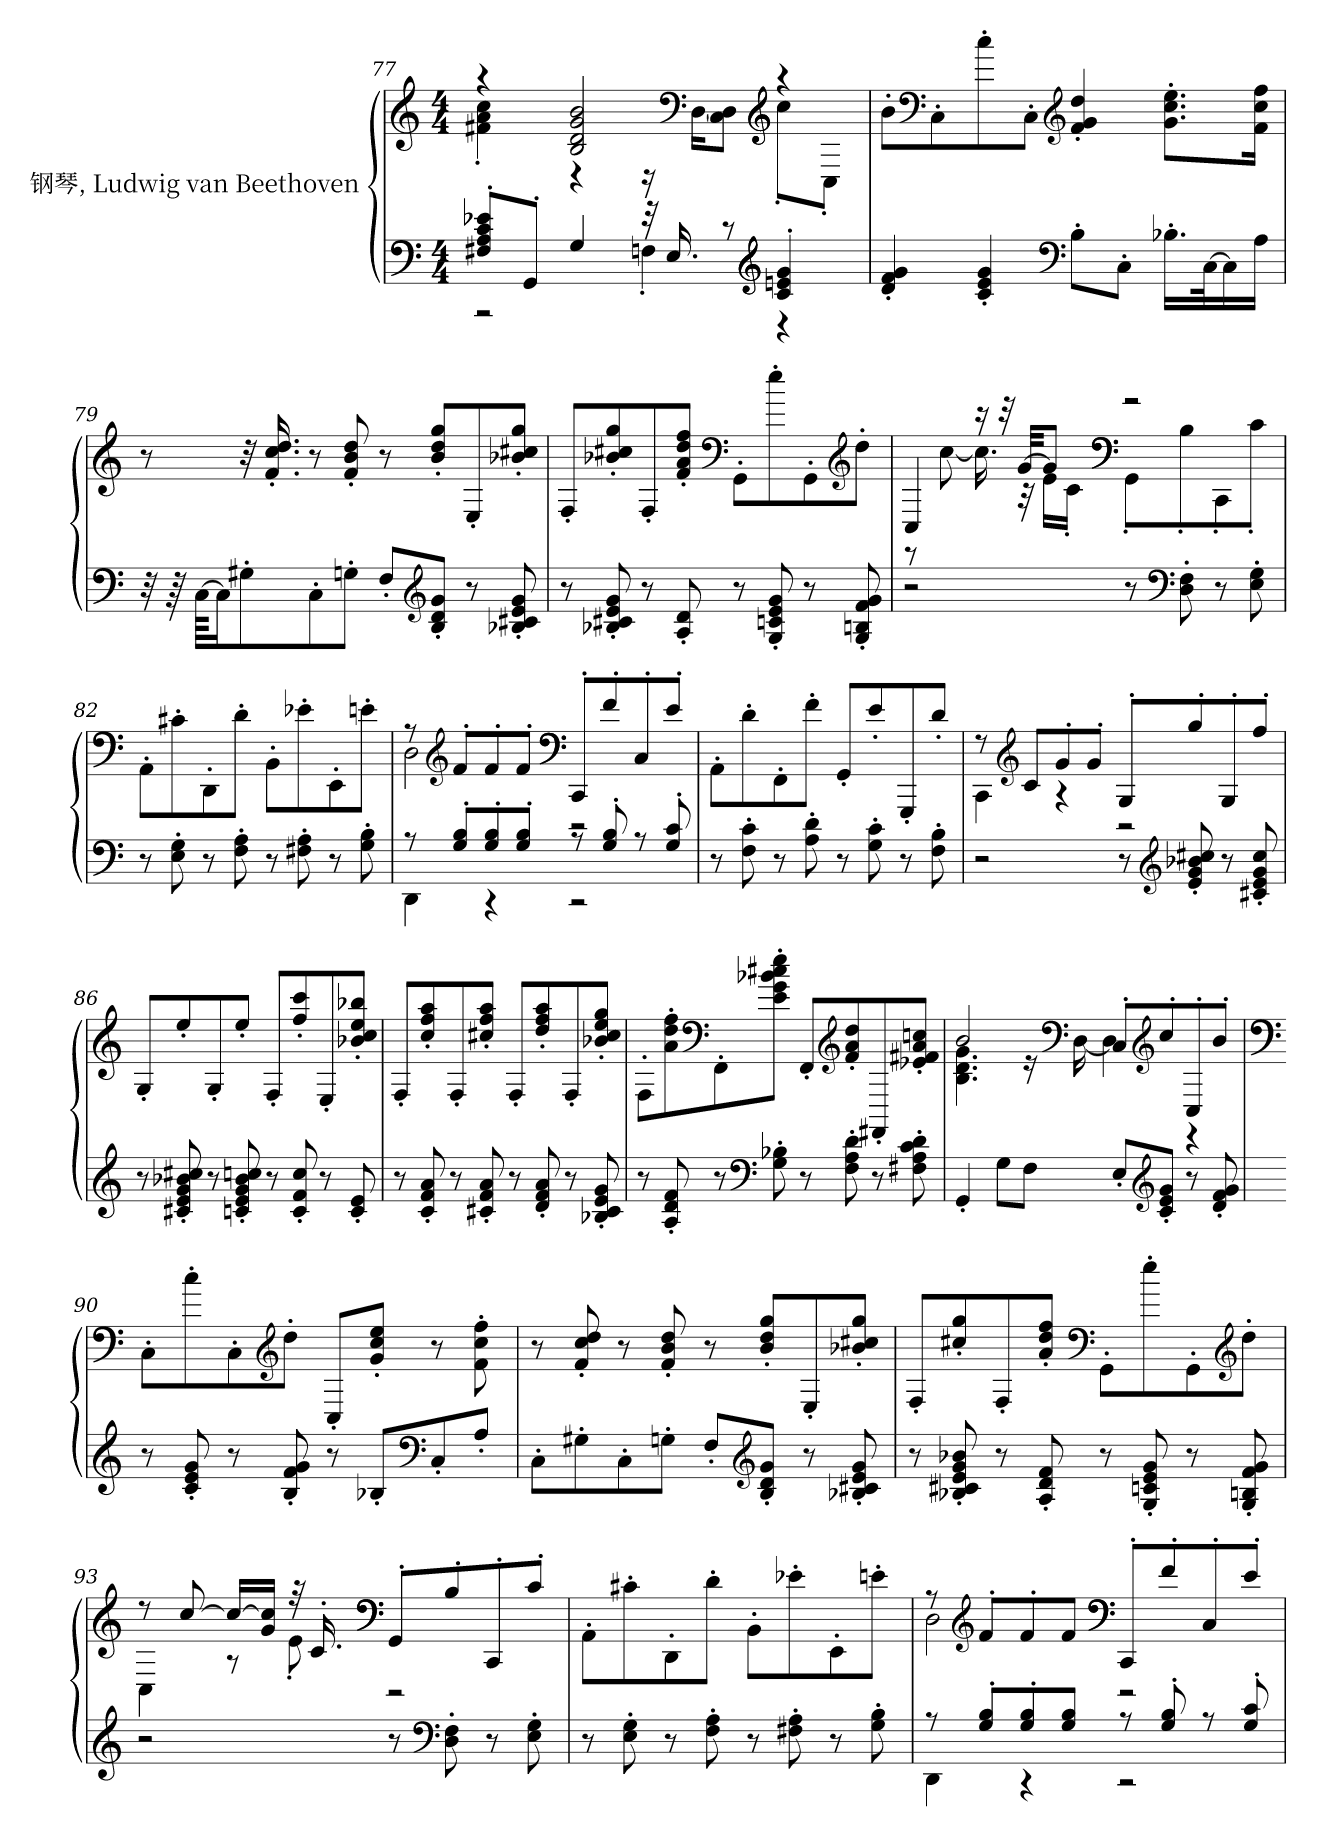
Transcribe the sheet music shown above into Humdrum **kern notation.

**kern	**kern
*part1	*part1
*staff2	*staff1
*I"钢琴, Ludwig van Beethoven	*
*clefF4	*clefG2
*k[]	*k[]
*M4/4	*M4/4
=77	=77
*^	*^
8F#X/' 8A/' 8c/' 8e-X/'L	2r	4r	4f#X\' 4a\' 4cc\'
8GG'/J	.	.	.
4G/	.	2B/ 2d/ 2g/ 2b/	4r
32r	4Fn'\	.	16r
16.E/	.	.	.
*	*	*clefF4	*
.	.	.	[16D\KL
8r	.	.	8C\ 8D\]J
*clefG2	*	*clefG2	*
4c/' 4en/' 4g/'	4r	4r	8cc'\L
.	.	.	8C'\J
*v	*v	*	*
*	*v	*v
!!LO:LB:g=z
=78	=78
4d/' 4f/' 4g/'	8b'\L
*	*clefF4
.	8C'\
4c/' 4e/' 4g/'	8cc'\
.	8C'\J
*clefF4	*clefG2
8B'\L	4f/' 4g/' 4dd/'
8C'\J	.
16.B-X'\LL	8.g\' 8.cc\' 8.ee\'L
[32C\K	.
16C\]	.
16A\JJ	16f\ 16cc\ 16ff\Jk
=79	=79
32r	8r
64r	.
[64C\KKLL	.
16C\J]	.
8G#X'\	32r
.	16.f/' 16.cc/' 16.dd/'
8C'\	8r
8Gn'\J	8f/' 8b/' 8dd/'
8F'/L	8r
*clefG2	*
8B/' 8d/' 8g/'J	8b/' 8dd/' 8gg/'L
8r	8E'/
8B-X/' 8c#X/' 8e/' 8g/'	8b-X/' 8cc#X/' 8gg/'J
!!LO:LB:g=z
=80	=80
8r	8F'/L
8B-X/' 8c#X/' 8e/' 8g/'	8b-X/' 8cc#X/' 8gg/'
8r	8F'/
8A/' 8d/'	8f/' 8a/' 8dd/' 8ff/'J
*	*clefF4
8r	8GG'\L
8G/' 8cn/' 8e/' 8g/'	8ee'\
8r	8GG'\
*	*clefG2
8G/' 8Bn/' 8f/' 8g/'	8dd'\J
=81	=81
*	*^
2r	4C/	8r
.	.	[8cc\
.	16r	16.cc\]
.	32r	.
.	[32g/KKL	32r
.	8g/J]	16e\LL
.	.	16c'\JJ
*	*clefF4	*
8r	2r	8GG'\L
*clefF4	*	*
8D\' 8F\'	.	8B'\
8r	.	8CC'\
8E\' 8G\'	.	8c'\J
*	*v	*v
=82	=82
8r	8AA'\L
8E\' 8G\'	8c#X'\
8r	8DD'\
8F\' 8A\'	8d'\J
8r	8BB'\L
8F#X\' 8A\'	8e-X'\
8r	8EE'\
8G\' 8B\'	8en'\J
!!LO:PB:g=z
=83	=83
*^	*^
8r	4DD\	8r	2D\
*	*	*clefG2	*
8G/' 8B/'L	.	8f'/L	.
8G/' 8B/'	4r	8f'/	.
8G/' 8B/'J	.	8f'/J	.
*	*	*clefF4	*
8r	2r	8CC'/L	2r
8G/' 8B/'	.	8f'/	.
8r	.	8C'/	.
8G/' 8c/'	.	8e'/J	.
*v	*v	*	*
*	*v	*v
=84	=84
8r	8AA'\L
8F\' 8c\'	8d'\
8r	8FF'\
8A\' 8d\'	8f'\J
8r	8GG'/L
8G\' 8c\'	8e'/
8r	8GGG'/
8F\' 8B\'	8d'/J
=85	=85
*	*^
2r	8r	4CC\
*	*clefG2	*
.	8c/L	.
.	8g'/	4r
.	8g'/J	.
8r	8G'/L	2r
*clefG2	*	*
8e/' 8g/' 8b-X/' 8cc#X/'	8gg'/	.
8r	8G'/	.
8c#X/' 8e/' 8g/' 8cc#/'	8ff'/J	.
*	*v	*v
!!LO:LB:g=z
=86	=86
8r	8G'/L
8c#X/' 8e/' 8g/' 8b-X/' 8cc#X/'	8ee'/
8r	8G'/
8cn/' 8e/' 8g/' 8b-/' 8ccn/'	8ee'/J
8r	8F'/L
8c/' 8f/' 8cc/'	8ff/' 8ccc/'
8r	8E'/
8c/' 8e/'	8b-X/' 8cc/' 8ee/' 8bb-X/'J
=87	=87
8r	8F'/L
8c/' 8f/' 8a/'	8cc/' 8ff/' 8aa/'
8r	8F'/
8c#X/' 8f/' 8a/'	8cc#X/' 8ff/' 8aa/'J
8r	8F'/L
8d/' 8f/' 8a/'	8dd/' 8ff/' 8aa/'
8r	8F'/
8B-X/' 8c#/' 8e/' 8g/'	8b-X/' 8cc#/' 8ee/' 8gg/'J
=88	=88
8r	8F'\L
8A/' 8d/' 8f/'	8a\' 8dd\' 8ff\'
*	*clefF4
8r	8FF'\
*clefF4	*
8G\' 8B-X\'	8e\' 8g\' 8b-X\' 8cc#X\' 8ee\'J
8r	8FF'/L
*	*clefG2
8F\' 8A\' 8d\'	8f/' 8a/' 8dd/'
8r	8FF#X'/
8F#X\' 8A\' 8c\' 8d\'	8e-X/' 8f#X/' 8a/' 8ccn/'J
!!LO:LB:g=z
=89	=89
*	*^
4GG'/	2b/	4.B\ 4.d\ 4.g\
8G\L	.	.
8F\J	.	16r
*	*clefF4	*
.	.	[16D\
8E'/L	8C'/L	4D\]
*clefG2	*clefG2	*
8c/' 8e/' 8g/'J	8cc'/	.
8r	8C'/	4r
8d/' 8f/' 8g/'	8b'/J	.
*	*v	*v
=90	=90
*	*clefF4
8r	8C'\L
8c/' 8e/' 8g/'	8cc'\
8r	8C'\
*	*clefG2
8B/' 8f/' 8g/'	8dd'\J
8r	8C'/L
8B-X'/L	8g/' 8cc/' 8ee/'J
*clefF4	*
8C'/	8r
8A'/J	8f\' 8cc\' 8ff\'
=91	=91
8C'\L	8r
8G#X'\	8f/' 8cc/' 8dd/'
8C'\	8r
8Gn'\J	8f/' 8b/' 8dd/'
8F'/L	8r
*clefG2	*
8B/' 8d/' 8g/'J	8b/' 8dd/' 8gg/'L
8r	8E'/
8B-X/' 8c#X/' 8e/' 8g/'	8b-X/' 8cc#X/' 8gg/'J
!!LO:LB:g=z
=92	=92
8r	8F'/L
8B-X/' 8c#X/' 8e/' 8g/' 8b-X/'	8cc#X/' 8gg/'
8r	8F'/
8A/' 8d/' 8f/'	8a/' 8dd/' 8ff/'J
*	*clefF4
8r	8GG'\L
8G/' 8cn/' 8e/' 8g/'	8ee'\
8r	8GG'\
*	*clefG2
8G/' 8Bn/' 8f/' 8g/'	8dd'\J
=93	=93
*	*^
2r	8r	4C\
.	[8cc/	.
.	16cc/LL_	8r
.	16g/ 16cc/]JJ	.
.	32r	8e'\
.	16.c'/	.
*	*clefF4	*
8r	8GG'/L	2r
*clefF4	*	*
8D\' 8F\'	8B'/	.
8r	8CC'/	.
8E\' 8G\'	8c'/J	.
*	*v	*v
=94	=94
8r	8AA'\L
8E\' 8G\'	8c#X'\
8r	8DD'\
8F\' 8A\'	8d'\J
8r	8BB'\L
8F#X\' 8A\'	8e-X'\
8r	8EE'\
8G\' 8B\'	8en'\J
!!LO:LB:g=z
=95	=95
*^	*^
8r	4DD\	8r	2D\
*	*	*clefG2	*
8G/' 8B/'L	.	8f'/L	.
8G/' 8B/'	4r	8f'/	.
8G/ 8B/J	.	8f/J	.
*	*	*clefF4	*
8r	2r	8CC'/L	2r
8G/' 8B/'	.	8f'/	.
8r	.	8C'/	.
8G/' 8c/'	.	8e'/J	.
*v	*v	*	*
*	*v	*v
=	=
*-	*-
